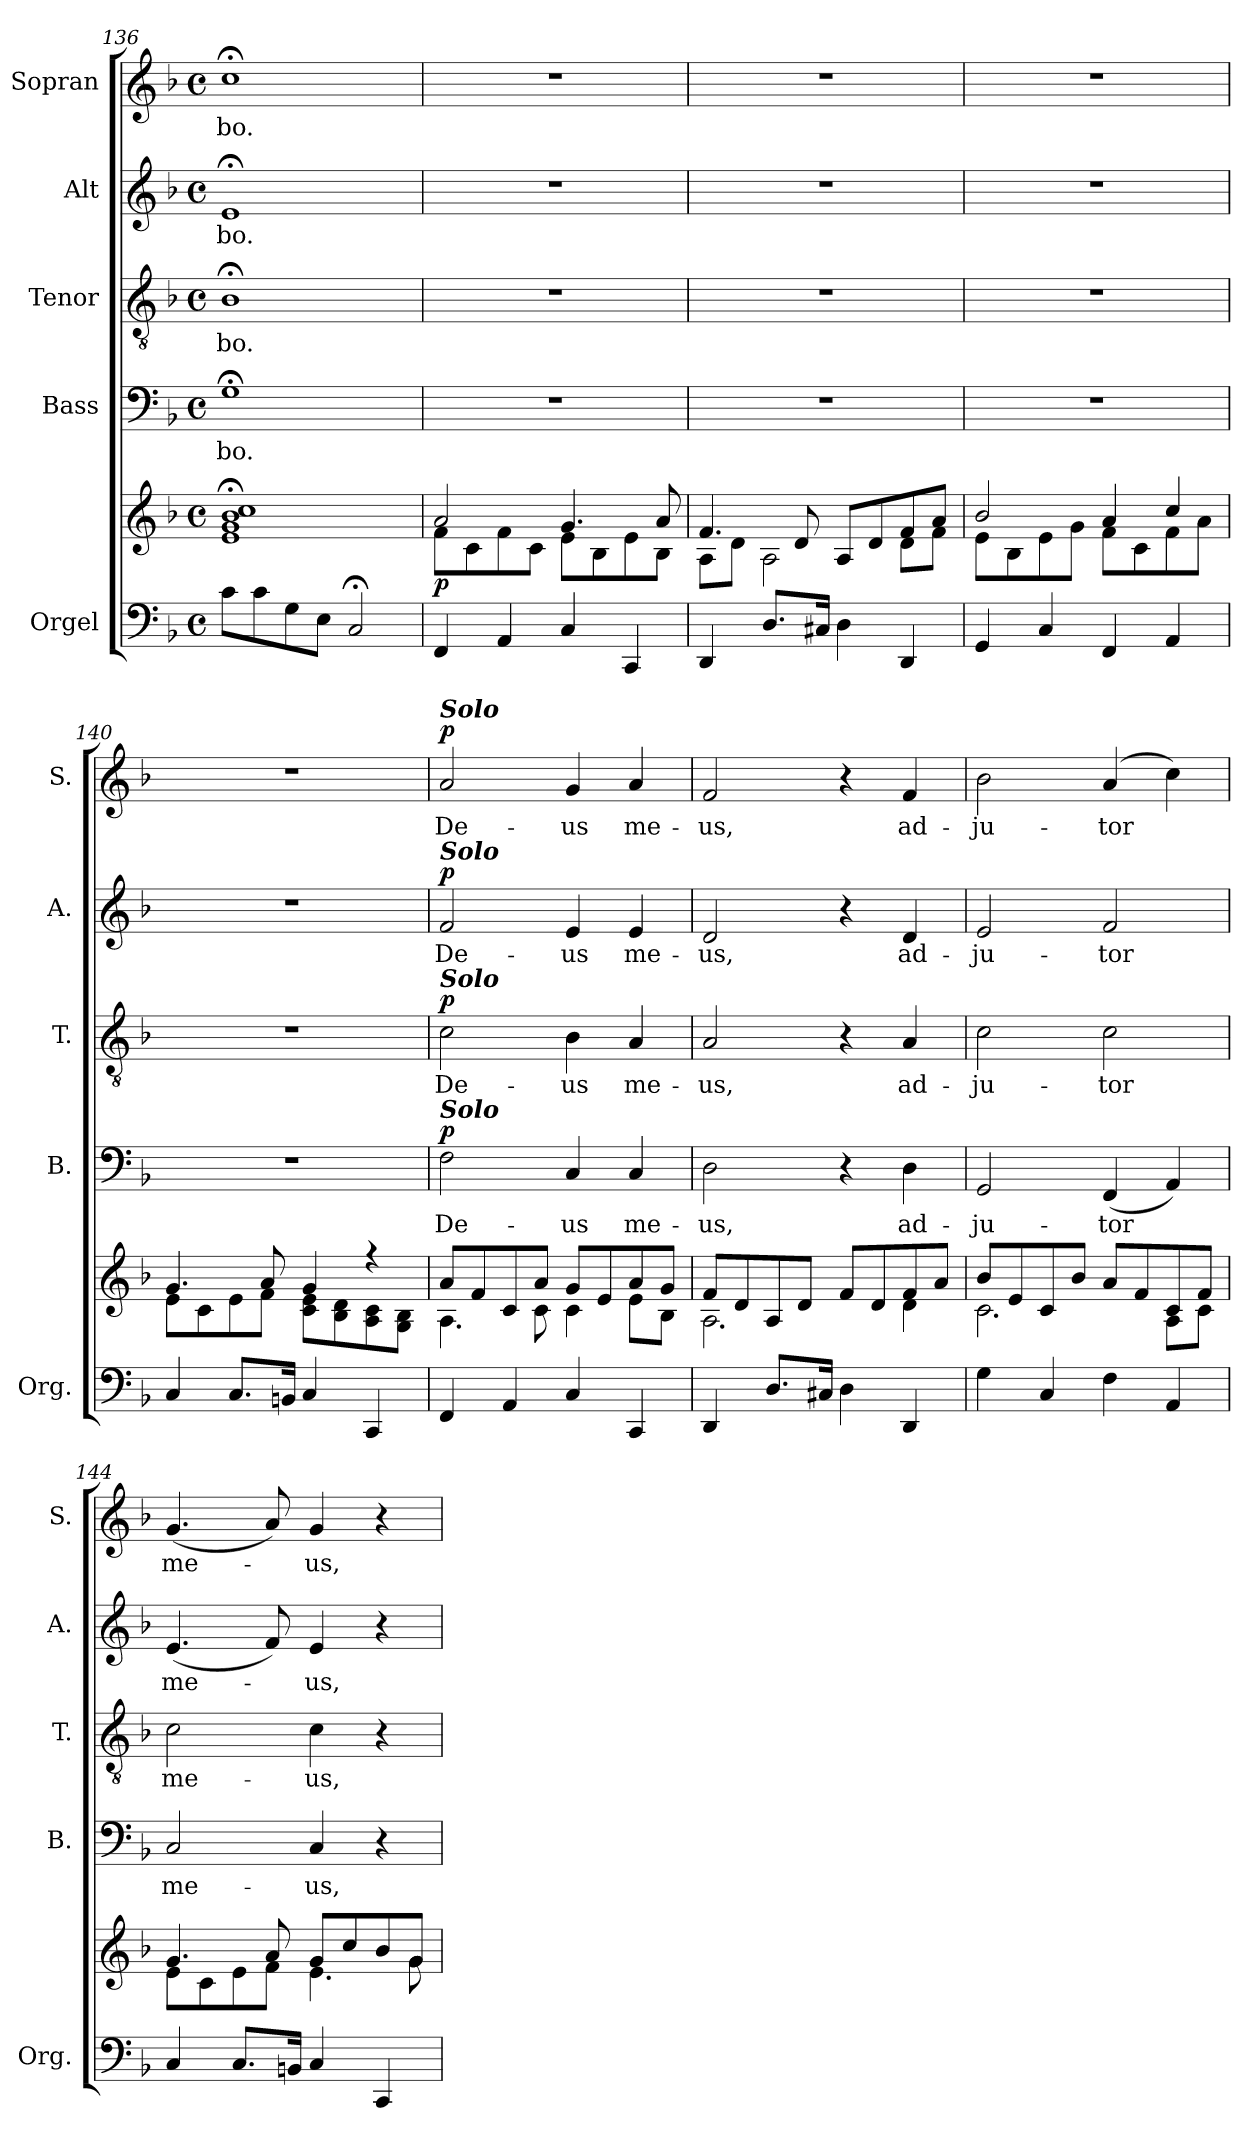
**kern	**kern	**dynam	**kern	**text	**dynam	**kern	**text	**dynam	**kern	**text	**dynam	**kern	**text	**dynam
*part5	*part5	*part5	*part4	*part4	*part4	*part3	*part3	*part3	*part2	*part2	*part2	*part1	*part1	*part1
*staff6	*staff5	*staff5/6	*staff4	*staff4	*staff4	*staff3	*staff3	*staff3	*staff2	*staff2	*staff2	*staff1	*staff1	*staff1
*I"Orgel	*	*	*I"Bass	*	*	*I"Tenor	*	*	*I"Alt	*	*	*I"Sopran	*	*
*I'Org.	*	*	*I'B.	*	*	*I'T.	*	*	*I'A.	*	*	*I'S.	*	*
*clefF4	*clefG2	*	*clefF4	*	*	*clefGv2	*	*	*clefG2	*	*	*clefG2	*	*
*k[b-]	*k[b-]	*	*k[b-]	*	*	*k[b-]	*	*	*k[b-]	*	*	*k[b-]	*	*
*F:	*F:	*	*F:	*	*	*F:	*	*	*F:	*	*	*F:	*	*
*M4/4	*M4/4	*	*M4/4	*	*	*M4/4	*	*	*M4/4	*	*	*M4/4	*	*
*met(c)	*met(c)	*	*met(c)	*	*	*met(c)	*	*	*met(c)	*	*	*met(c)	*	*
=136	=136	=136	=136	=136	=136	=136	=136	=136	=136	=136	=136	=136	=136	=136
!	!	!	!	!LO:LY:b	!	!	!LO:LY:b	!	!	!LO:LY:b	!	!	!LO:LY:b	!
8c\L	1e;< 1g;< 1b-;< 1cc;<	.	1G;<	-bo.	.	1B-;<	-bo.	.	1e;<	-bo.	.	1cc;<	-bo.	.
8c\	.	.	.	.	.	.	.	.	.	.	.	.	.	.
8G\	.	.	.	.	.	.	.	.	.	.	.	.	.	.
8E\J	.	.	.	.	.	.	.	.	.	.	.	.	.	.
2C;</	.	.	.	.	.	.	.	.	.	.	.	.	.	.
=137	=137	=137	=137	=137	=137	=137	=137	=137	=137	=137	=137	=137	=137	=137
*	*^	*	*	*	*	*	*	*	*	*	*	*	*	*
!	!	!	!LO:DY:b	!	!	!	!	!	!	!	!	!	!	!	!
4FF/	2a/	8f\L	p	1r	.	.	1r	.	.	1r	.	.	1r	.	.
.	.	8c\	.	.	.	.	.	.	.	.	.	.	.	.	.
4AA/	.	8f\	.	.	.	.	.	.	.	.	.	.	.	.	.
.	.	8c\J	.	.	.	.	.	.	.	.	.	.	.	.	.
4C/	4.g/	8e\L	.	.	.	.	.	.	.	.	.	.	.	.	.
.	.	8B-\	.	.	.	.	.	.	.	.	.	.	.	.	.
4CC/	.	8e\	.	.	.	.	.	.	.	.	.	.	.	.	.
.	8a/	8B-\J	.	.	.	.	.	.	.	.	.	.	.	.	.
!!LO:PB:g=z
=138	=138	=138	=138	=138	=138	=138	=138	=138	=138	=138	=138	=138	=138	=138	=138
4DD/	4.f/	8A\L	.	1r	.	.	1r	.	.	1r	.	.	1r	.	.
.	.	8d\J	.	.	.	.	.	.	.	.	.	.	.	.	.
8.D/L	.	2A\	.	.	.	.	.	.	.	.	.	.	.	.	.
.	8d/	.	.	.	.	.	.	.	.	.	.	.	.	.	.
16C#X/Jk	.	.	.	.	.	.	.	.	.	.	.	.	.	.	.
4D\	8A/L	.	.	.	.	.	.	.	.	.	.	.	.	.	.
.	8d/	.	.	.	.	.	.	.	.	.	.	.	.	.	.
4DD/	8f/	8d\L	.	.	.	.	.	.	.	.	.	.	.	.	.
.	8a/J	8f\J	.	.	.	.	.	.	.	.	.	.	.	.	.
=139	=139	=139	=139	=139	=139	=139	=139	=139	=139	=139	=139	=139	=139	=139	=139
4GG/	2b-/	8e\L	.	1r	.	.	1r	.	.	1r	.	.	1r	.	.
.	.	8B-\	.	.	.	.	.	.	.	.	.	.	.	.	.
4C/	.	8e\	.	.	.	.	.	.	.	.	.	.	.	.	.
.	.	8g\J	.	.	.	.	.	.	.	.	.	.	.	.	.
4FF/	4a/	8f\L	.	.	.	.	.	.	.	.	.	.	.	.	.
.	.	8c\	.	.	.	.	.	.	.	.	.	.	.	.	.
4AA/	4cc/	8f\	.	.	.	.	.	.	.	.	.	.	.	.	.
.	.	8a\J	.	.	.	.	.	.	.	.	.	.	.	.	.
=140	=140	=140	=140	=140	=140	=140	=140	=140	=140	=140	=140	=140	=140	=140	=140
4C/	4.g/	8e\L	.	1r	.	.	1r	.	.	1r	.	.	1r	.	.
.	.	8c\	.	.	.	.	.	.	.	.	.	.	.	.	.
8.C/L	.	8e\	.	.	.	.	.	.	.	.	.	.	.	.	.
.	8a/	8f\J	.	.	.	.	.	.	.	.	.	.	.	.	.
16BBn/Jk	.	.	.	.	.	.	.	.	.	.	.	.	.	.	.
4C/	4g/	8c\ 8e\L	.	.	.	.	.	.	.	.	.	.	.	.	.
.	.	8B-\ 8d\	.	.	.	.	.	.	.	.	.	.	.	.	.
4CC/	4r	8A\ 8c\	.	.	.	.	.	.	.	.	.	.	.	.	.
.	.	8G\ 8B-\J	.	.	.	.	.	.	.	.	.	.	.	.	.
=141	=141	=141	=141	=141	=141	=141	=141	=141	=141	=141	=141	=141	=141	=141	=141
!	!	!	!	!	!	!	!	!	!	!	!	!	!LO:TX:a:Bi:t=Solo	!	!
!	!	!	!	!	!	!	!	!	!	!LO:TX:a:Bi:t=Solo	!	!	!	!	!
!	!	!	!	!	!	!	!LO:TX:a:Bi:t=Solo	!	!	!	!	!	!	!	!
!	!	!	!	!LO:TX:a:Bi:t=Solo	!	!	!	!	!	!	!	!	!	!	!
!	!	!	!	!	!LO:LY:b	!LO:DY:a	!	!LO:LY:b	!LO:DY:a	!	!LO:LY:b	!LO:DY:a	!	!LO:LY:b	!LO:DY:a
4FF/	8a/L	4.A\	.	2F\	De-	p	2c\	De-	p	2f/	De-	p	2a/	De-	p
.	8f/	.	.	.	.	.	.	.	.	.	.	.	.	.	.
4AA/	8c/	.	.	.	.	.	.	.	.	.	.	.	.	.	.
.	8a/J	8c\	.	.	.	.	.	.	.	.	.	.	.	.	.
!	!	!	!	!	!LO:LY:b	!	!	!LO:LY:b	!	!	!LO:LY:b	!	!	!LO:LY:b	!
4C/	8g/L	4c\	.	4C/	-us	.	4B-\	-us	.	4e/	-us	.	4g/	-us	.
.	8e/	.	.	.	.	.	.	.	.	.	.	.	.	.	.
!	!	!	!	!	!LO:LY:b	!	!	!LO:LY:b	!	!	!LO:LY:b	!	!	!LO:LY:b	!
4CC/	8a/	8e\L	.	4C/	me-	.	4A/	me-	.	4e/	me-	.	4a/	me-	.
.	8g/J	8B-\J	.	.	.	.	.	.	.	.	.	.	.	.	.
=142	=142	=142	=142	=142	=142	=142	=142	=142	=142	=142	=142	=142	=142	=142	=142
!	!	!	!	!	!LO:LY:b	!	!	!LO:LY:b	!	!	!LO:LY:b	!	!	!LO:LY:b	!
4DD/	8f/L	2.A\	.	2D\	-us,	.	2A/	-us,	.	2d/	-us,	.	2f/	-us,	.
.	8d/	.	.	.	.	.	.	.	.	.	.	.	.	.	.
8.D/L	8A/	.	.	.	.	.	.	.	.	.	.	.	.	.	.
.	8d/J	.	.	.	.	.	.	.	.	.	.	.	.	.	.
16C#X/Jk	.	.	.	.	.	.	.	.	.	.	.	.	.	.	.
4D\	8f/L	.	.	4r	.	.	4r	.	.	4r	.	.	4r	.	.
.	8d/	.	.	.	.	.	.	.	.	.	.	.	.	.	.
!	!	!	!	!	!LO:LY:b	!	!	!LO:LY:b	!	!	!LO:LY:b	!	!	!LO:LY:b	!
4DD/	8f/	4d\	.	4D\	ad-	.	4A/	ad-	.	4d/	ad-	.	4f/	ad-	.
.	8a/J	.	.	.	.	.	.	.	.	.	.	.	.	.	.
!!LO:LB:g=z
=143	=143	=143	=143	=143	=143	=143	=143	=143	=143	=143	=143	=143	=143	=143	=143
!	!	!	!	!	!LO:LY:b	!	!	!LO:LY:b	!	!	!LO:LY:b	!	!	!LO:LY:b	!
4G\	8b-/L	2.c\	.	2GG/	-ju-	.	2c\	-ju-	.	2e/	-ju-	.	2b-\	-ju-	.
.	8e/	.	.	.	.	.	.	.	.	.	.	.	.	.	.
4C/	8c/	.	.	.	.	.	.	.	.	.	.	.	.	.	.
.	8b-/J	.	.	.	.	.	.	.	.	.	.	.	.	.	.
!	!	!	!	!	!LO:LY:b	!	!	!LO:LY:b	!	!	!LO:LY:b	!	!	!LO:LY:b	!
4F\	8a/L	.	.	(<4FF/	-tor	.	2c\	-tor	.	2f/	-tor	.	(4a/	-tor	.
.	8f/	.	.	.	.	.	.	.	.	.	.	.	.	.	.
4AA/	8c/	8A\L	.	4AA/)	.	.	.	.	.	.	.	.	4cc\)	.	.
.	8f/J	8c\J	.	.	.	.	.	.	.	.	.	.	.	.	.
=144	=144	=144	=144	=144	=144	=144	=144	=144	=144	=144	=144	=144	=144	=144	=144
!	!	!	!	!	!LO:LY:b	!	!	!LO:LY:b	!	!	!LO:LY:b	!	!	!LO:LY:b	!
4C/	4.g/	8e\L	.	2C/	me-	.	2c\	me-	.	(<4.e/	me-	.	(<4.g/	me-	.
.	.	8c\	.	.	.	.	.	.	.	.	.	.	.	.	.
8.C/L	.	8e\	.	.	.	.	.	.	.	.	.	.	.	.	.
.	8a/	8f\J	.	.	.	.	.	.	.	8f/)	.	.	8a/)	.	.
16BBn/Jk	.	.	.	.	.	.	.	.	.	.	.	.	.	.	.
!	!	!	!	!	!LO:LY:b	!	!	!LO:LY:b	!	!	!LO:LY:b	!	!	!LO:LY:b	!
4C/	8g/L	4.e\	.	4C/	-us,	.	4c\	-us,	.	4e/	-us,	.	4g/	-us,	.
.	8cc/	.	.	.	.	.	.	.	.	.	.	.	.	.	.
4CC/	8b-/	.	.	4r	.	.	4r	.	.	4r	.	.	4r	.	.
.	8g/J	8g\	.	.	.	.	.	.	.	.	.	.	.	.	.
*	*v	*v	*	*	*	*	*	*	*	*	*	*	*	*	*
=	=	=	=	=	=	=	=	=	=	=	=	=	=	=
*-	*-	*-	*-	*-	*-	*-	*-	*-	*-	*-	*-	*-	*-	*-
